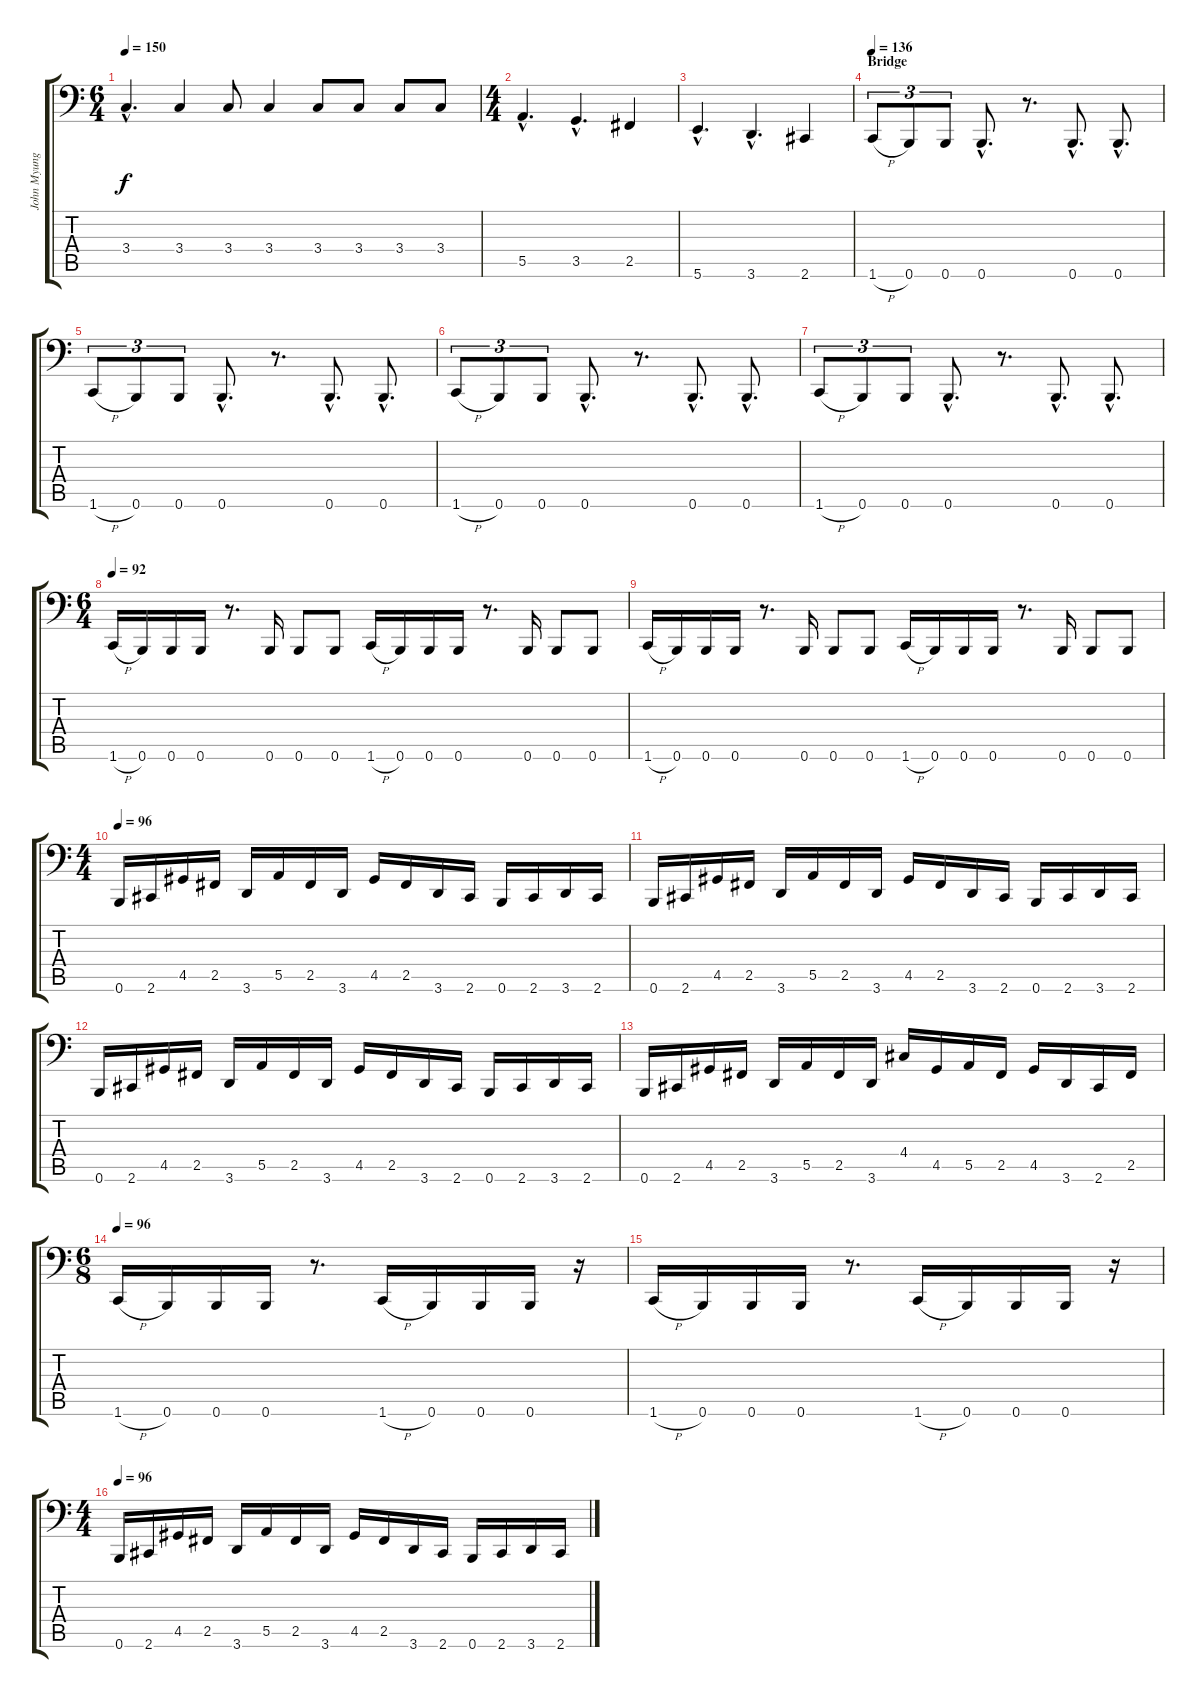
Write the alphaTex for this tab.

\track ("John Myung" "John Myung") {instrument electricbassfinger}
\staff {score tabs}
\tuning (C3 G2 D2 A1 E1 B0) {hide}
\ts (6 4)
\tempo 150
\clef f4
\ks c
3.4{hac}.4{d dy f} 3.4.4 3.4.8 3.4.4 3.4.8 3.4.8 3.4.8 3.4.8 |
\ts (4 4)
5.5{hac}.4{d} 3.5{hac}.4{d} 2.5.4 |
5.6{hac}.4{d} 3.6{hac}.4{d} 2.6.4 |
\section ("" "Bridge")
\tempo 136
1.6{h}.8{tu (3 2)} 0.6.8{tu (3 2)} 0.6.8{tu (3 2)} 0.6{hac}.8{d} r.8{d} 0.6{hac}.8{d} 0.6{hac}.8{d} |
1.6{h}.8{tu (3 2)} 0.6.8{tu (3 2)} 0.6.8{tu (3 2)} 0.6{hac}.8{d} r.8{d} 0.6{hac}.8{d} 0.6{hac}.8{d} |
1.6{h}.8{tu (3 2)} 0.6.8{tu (3 2)} 0.6.8{tu (3 2)} 0.6{hac}.8{d} r.8{d} 0.6{hac}.8{d} 0.6{hac}.8{d} |
1.6{h}.8{tu (3 2)} 0.6.8{tu (3 2)} 0.6.8{tu (3 2)} 0.6{hac}.8{d} r.8{d} 0.6{hac}.8{d} 0.6{hac}.8{d} |
\ts (6 4)
\tempo 92
1.6{h}.16 0.6.16 0.6.16 0.6.16 r.8{d} 0.6.16 0.6.8 0.6.8 1.6{h}.16 0.6.16 0.6.16 0.6.16 r.8{d} 0.6.16 0.6.8 0.6.8 |
1.6{h}.16 0.6.16 0.6.16 0.6.16 r.8{d} 0.6.16 0.6.8 0.6.8 1.6{h}.16 0.6.16 0.6.16 0.6.16 r.8{d} 0.6.16 0.6.8 0.6.8 |
\ts (4 4)
\tempo 96
0.6.16 2.6.16 4.5.16 2.5.16 3.6.16 5.5.16 2.5.16 3.6.16 4.5.16 2.5.16 3.6.16 2.6.16 0.6.16 2.6.16 3.6.16 2.6.16 |
0.6.16 2.6.16 4.5.16 2.5.16 3.6.16 5.5.16 2.5.16 3.6.16 4.5.16 2.5.16 3.6.16 2.6.16 0.6.16 2.6.16 3.6.16 2.6.16 |
0.6.16 2.6.16 4.5.16 2.5.16 3.6.16 5.5.16 2.5.16 3.6.16 4.5.16 2.5.16 3.6.16 2.6.16 0.6.16 2.6.16 3.6.16 2.6.16 |
0.6.16 2.6.16 4.5.16 2.5.16 3.6.16 5.5.16 2.5.16 3.6.16 4.4.16 4.5.16 5.5.16 2.5.16 4.5.16 3.6.16 2.6.16 2.5.16 |
\ts (6 8)
\tempo 96
1.6{h}.16 0.6.16 0.6.16 0.6.16 r.8{d} 1.6{h}.16 0.6.16 0.6.16 0.6.16 r.16 |
1.6{h}.16 0.6.16 0.6.16 0.6.16 r.8{d} 1.6{h}.16 0.6.16 0.6.16 0.6.16 r.16 |
\ts (4 4)
\tempo 96
0.6.16 2.6.16 4.5.16 2.5.16 3.6.16 5.5.16 2.5.16 3.6.16 4.5.16 2.5.16 3.6.16 2.6.16 0.6.16 2.6.16 3.6.16 2.6.16
